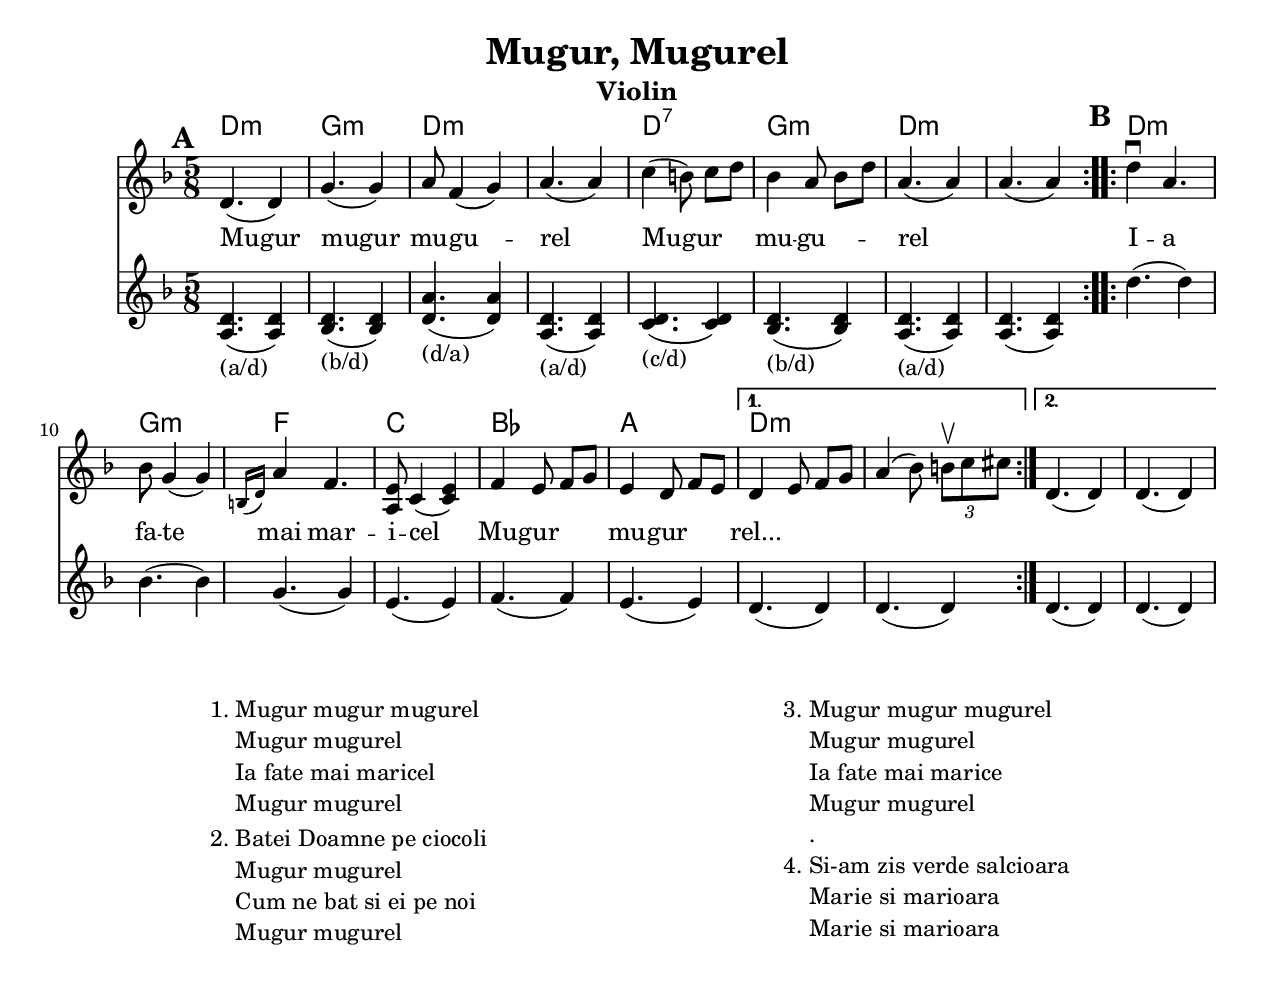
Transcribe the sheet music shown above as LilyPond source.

\version "2.18.0"
\include "english.ly"
\paper{
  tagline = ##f
  print-all-headers = ##t
  #(set-paper-size "letter")
}
date = #(strftime "%d-%m-%Y" (localtime (current-time)))

%\markup{ \italic{ " Updated " \date  }  }

%\markup{ Got something to say? }
secund =\relative c'{
  \clef treble
  \key d \minor
  \time 5/8
  \set Score.markFormatter = #format-mark-box-alphabet
  \repeat volta 2{
  \mark \default
    <a d>4._"(a/d)"(<a d>4)
    <bf d>4._"(b/d)"(<bf d>4)
    <d a'>4._"(d/a)" (<d a'>4)
    <d a>4._"(a/d)" (<d a>4)

    <c d>4._"(c/d)" (<c d>4)
    <bf d>4._"(b/d)"(<bf d>4)
    <a d>4._"(a/d)"(<a d>4)
    <a d>4.(<a d>4)|
  }
  \repeat volta 2{
  \mark \default
    d'4.(d4)
    bf4.(bf4)
    g4. (g4)
    e4. (e4)%c4. (c4)

    f4. (f4)
    e4. (e4)

  }
  \alternative {
    {
      d4. (d4)
      d4. (d4)
    }
    {
      d4. (d4)
      d4. (d4)
    }
  }
}
%#################################### Melody ########################
melody = \relative c' {
  \clef treble
  \key d \minor
  \time 5/8
  \set Score.markFormatter = #format-mark-box-alphabet

  %\partial 16*3 a16 d f   %lead in notes

  \repeat volta 2{
  \mark \default
    d4. (d4)
    g4.(g4)
    a8 f4(g)
    a4.(a4)|

    c4(b8)c d %b natural
    bf4 a8 bf d
    a4.(a4)
    a4.(a4)|

  }
  %\alternative { { }{ } }

  \repeat volta 2{
  \mark \default
    d4\downbow a4. %reversed dotted note
    bf8 g4(g)
    \grace{b,16 (d)}a'4 f4.  %reversed dots
    <e a, >8 c4(<c e>)

    f4 e8 f g
    e4 d8 f e|

  }
  \alternative {
    {
      d4 e8 f g
      a4(bf8)\tuplet 3/2{b\upbow c cs}
    }
    {
      d,4.(d4)
      d4.(d4)
    }
  }

}

%################################# Lyrics #####################
\addlyrics{

  Mugur mugur mu -- gu -- rel
  Mugur \skip2 \skip2  mu -- gu -- \skip2 \skip2 rel
  \skip1
  I -- a fa -- te mai mar -- i -- cel
  Mu -- gur \skip2 \skip2  mu -- gur \skip2 \skip2  rel...


}
%{ this set works with single line version
  Mugur mugur mu -- gu -- rel
  Mugur \skip2 \skip2  mu -- gu -- \skip2 \skip2 rel
  \skip1
  I -- a fa -- te mai mar -- i -- cel
  Mu -- gur \skip2 \skip2  mu -- gur \skip2 \skip2  rel
%}
%################################# Chords #######################
harmonies = \chordmode {
  d8*5:m
  g8*5:m
  d8*10:m
  d8*5:7
  g8*5:m
  d8*10:m

  %B
  d8*5:m
  g8*5:m
  f8*5
  c8*5
  bf8*5
  a8*5
  d8*5:m
}

\score {
  <<
    \new ChordNames {
      \set chordChanges = ##f
      \harmonies
    }
    \new Staff
    \melody
    \new Staff \secund
  >>
  \header{
    title= "Mugur, Mugurel"
    subtitle=""
    composer= ""
    instrument = "Violin"
    arranger= ""
  }
  \layout{indent = 1.0\cm}
  \midi {
    \tempo 4 = 120

    % \midi { }
  }
}

% more verses:
\markup{}
\markup {
  \fill-line {
    \hspace #0.1 % distance from left margin
    \column {
      \line {
        "1."
        \column {
          "Mugur mugur mugurel"
          "Mugur mugurel"
          "Ia fate mai maricel"
          "Mugur mugurel"
        }
      }
      \hspace #0.2 % vertical distance between verses
      \line {
        "2."
        \column {
          "Batei Doamne pe ciocoli"
          "Mugur mugurel"
          "Cum ne bat si ei pe noi"
          "Mugur mugurel"
        }
      }

    }
    \hspace #0.1  % horiz. distance between columns
    \column {
      \line {
        "3."
        \column {
          "Mugur mugur mugurel"
          "Mugur mugurel"
          "Ia fate mai marice"
          "Mugur mugurel".
        }
      }
      \hspace #0.2 % distance between verses
      \line {
        "4."
        \column {
          "Si-am zis verde salcioara"
          "Marie si marioara"
          "Marie si marioara"
        }
      }

    }
    \hspace #0.1 % distance to right margin
  }
}



%{

mugur mugur mugurel
mugur mugurel
ia fate mai maricel
mugur mugurel

batei Doamne pe ciocoli
mugur mugurel
cum ne bat si ei pe noi
mugur mugurel

mugur mugur mugurel
mugur mugurel
ia fate mai maricel
mugur mugurel.

si-am zis verde salcioara
marie si marioara
marie si marioara
________________________
Mugur, mugurel Lyrics
Tudor Gheorghe

Mugur mugur mugurel
Mugur mugurel
Ia fa-te mai maricel!
Mugur mugurel (2x)

Ca ne-am saturat de iarna
Mugur mugurel
Si de rautate-n tara!
Mugur mugurel (2x)

Bate-i doamne pe ciocoi
Mugur mugurel
Cum ne bat si ei pe noi
Mugur mugurel (2x)

Mugur mugur mugurel
Mugur mugurel
Ia fa-te mai maricel!
Mugur mugurel (2x)

În oraşul ăsta am deschis eu ochii;
Salutare, locuri mândre, scumpe mie!
Doina doicei mele din copilărie
Sună-n tot oraşul: doica-mi cântă mie?
Glasul ei e-acesta? ori poate mă-nşel:
"Mugur, mugur, mugurel!..."

A plecat, odată, un copil voios,
Azi, bătrân, se-ntoarce tot pe-aceeaşi cale...
Hei, de-atunci ce mult e... griji, necazuri, boale,
Bucurii puţine, şi atâta jale!
Cum mai trece vremea..." trist îngână el:
"Mugur, mugur, mugurel!..."

Oare unde sunteţi, tovarăşi de joc?
D-aş vedea pe unul barem dintre voi!
Să mai stăm de vorbă, veseli amândoi,
Să ne reîntoarcem anii înapoi,
Anii cei de basme, să cânt iar cu el:
"Mugur, mugur, mugurel!..."

Fără de hodină, pasăre pribeagă
Care-şi cată cuibul cald de-odinioară
Când se-ntoarce iară mândra primăvară,
Gândul meu colindă, pretutindeni zboară,
Şi mă mir eu singur câte-mi spune el:
"Mugur, mugur, mugurel!..."

Sunt copil acuma, iarăşi sunt copil!
Pe-o nuia încalec... lumea e a mea!
Sare şi nechează murgul meu — nuia,
Merg la jgheab, devale, şi îi dau să bea...
Hii, murguţ, în lume, zboară rândunel...
"Mugur, mugur, mugurel!..."

Clătinat răsună clopotul din turn,
Calul, călăreţul cad de oboseală...
E-n amurg... acasă doica mă ia-n poală...
Aţipesc, şi visuri mândre mă înşală;
Doica mă alintă, cântă-ncetinel:
"Mugur, mugur, mugurel!..."

Adus de la "http://ro.wikisource.org/wiki/Mugur,_mugur,_mugurel..."
With an English translation
Mugur, mugurel

Mugur, mugur, mugurel,
Mugur, mugurel,
Ia fă-te mai măricel,
Mugur, mugurel,
Ia fă-te mai măricel,
Mugur, mugurel.

Că ne-am săturat de iarnă,
Mugur, mugurel,
Și de răutate-n țară,
Mugur, mugurel,
Și de răutate-n țară,
Mugur, mugurel.

Bate-i, Doamne, pe ciocoi,
Mugur, mugurel,
Cum ne bat și ei pe noi,
Mugur, mugurel,
Cum ne bat și ei pe noi,
Mugur, mugurel.

Mugur, mugur, mugurel,
Mugur, mugurel,
Ia fă-te mai măricel,
Mugur, mugurel,
Ia fă-te mai măricel,
Mugur, mugurel.
Video
Try to align
English
Sprout, you little sprout

Sprout, sprout, you little sprout
Sprout, you little sprout,
Just grow a little bit,
Sprout, you little sprout,
Just grow a little bit,
Sprout, you little sprout.

Because we're tired of winter,
Sprout, you little sprout,
And of the maliance from inside our country,
Sprout, you little sprout,
And of the maliance from inside our country,
Sprout, you little sprout.

God, punish the bootlickers,
Sprout, you little sprout,
Like they punish us,
Sprout, you little sprout,
Like they punish us,
Sprout, you little sprout.

Sprout, sprout, you little sprout
Sprout, you little sprout,
Just grow a little bit,
Sprout, you little sprout,
Just grow a little bit,
Sprout, you little sprout.


%}
